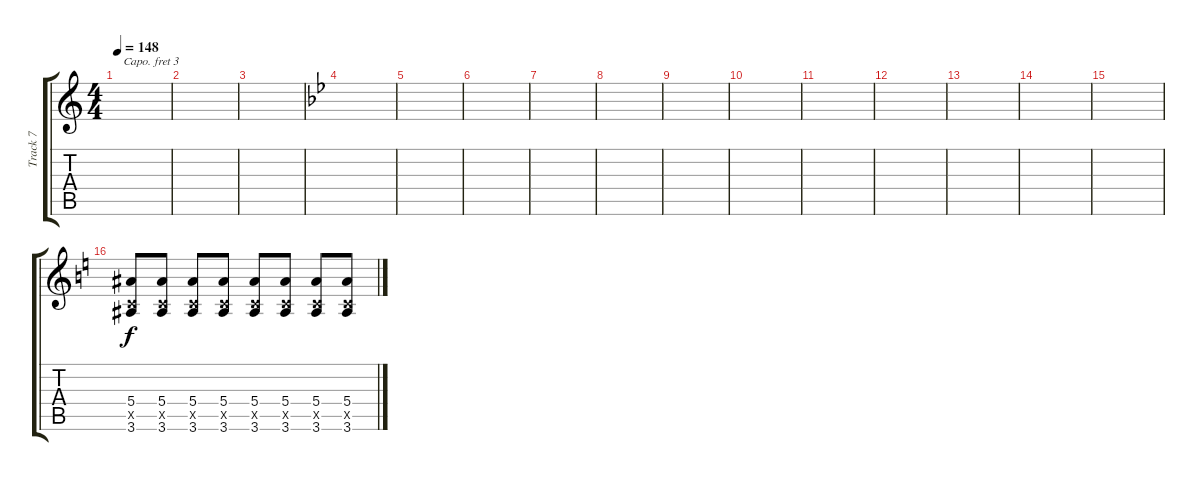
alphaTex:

\track ("Track 7" "Track 7") {instrument distortionguitar}
\staff {score tabs}
\capo 3
\tuning (E4 B3 G3 D3 A2 E2) {hide}
\ts (4 4)
\tempo 148
\clef g2
\ks c
|
|
|
\ks bb
|
|
|
|
|
|
|
|
|
|
|
|
\ks c
(5.4 0.5{x} 3.6).8 (5.4 0.5{x} 3.6).8 (5.4 0.5{x} 3.6).8 (5.4 0.5{x} 3.6).8 (5.4 0.5{x} 3.6).8 (5.4 0.5{x} 3.6).8 (5.4 0.5{x} 3.6).8 (5.4 0.5{x} 3.6).8
